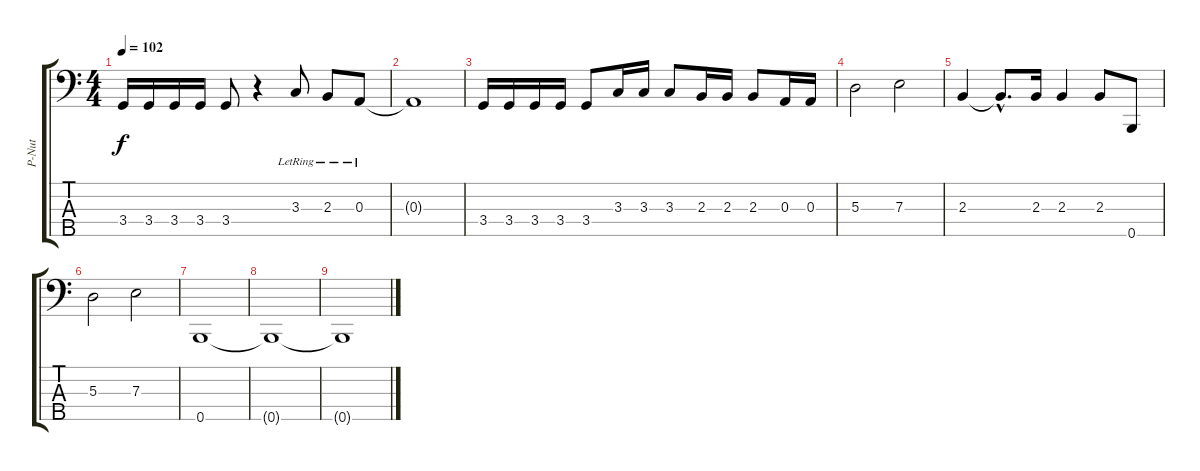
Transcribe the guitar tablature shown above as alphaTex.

\track ("P-Nut" "P-Nut") {instrument electricbassfinger}
\staff {score tabs}
\tuning (G2 D2 A1 E1 B0) {hide}
\ts (4 4)
\tempo 102
\clef f4
\ks c
3.4.16{dy f} 3.4.16 3.4.16 3.4.16 3.4.8 r.4 3.3{lr}.8 2.3{lr}.8 0.3{lr}.8 |
0.3{t}.1 |
3.4.16 3.4.16 3.4.16 3.4.16 3.4.8 3.3.16 3.3.16 3.3.8 2.3.16 2.3.16 2.3.8 0.3.16 0.3.16 |
5.3.2 7.3.2 |
2.3.4 2.3{hac t}.8{d} 2.3.16 2.3.4 2.3.8 0.5.8 |
5.3.2 7.3.2 |
0.5.1{volume 8} |
0.5{t}.1{volume 5} |
0.5{t}.1{volume 0}
